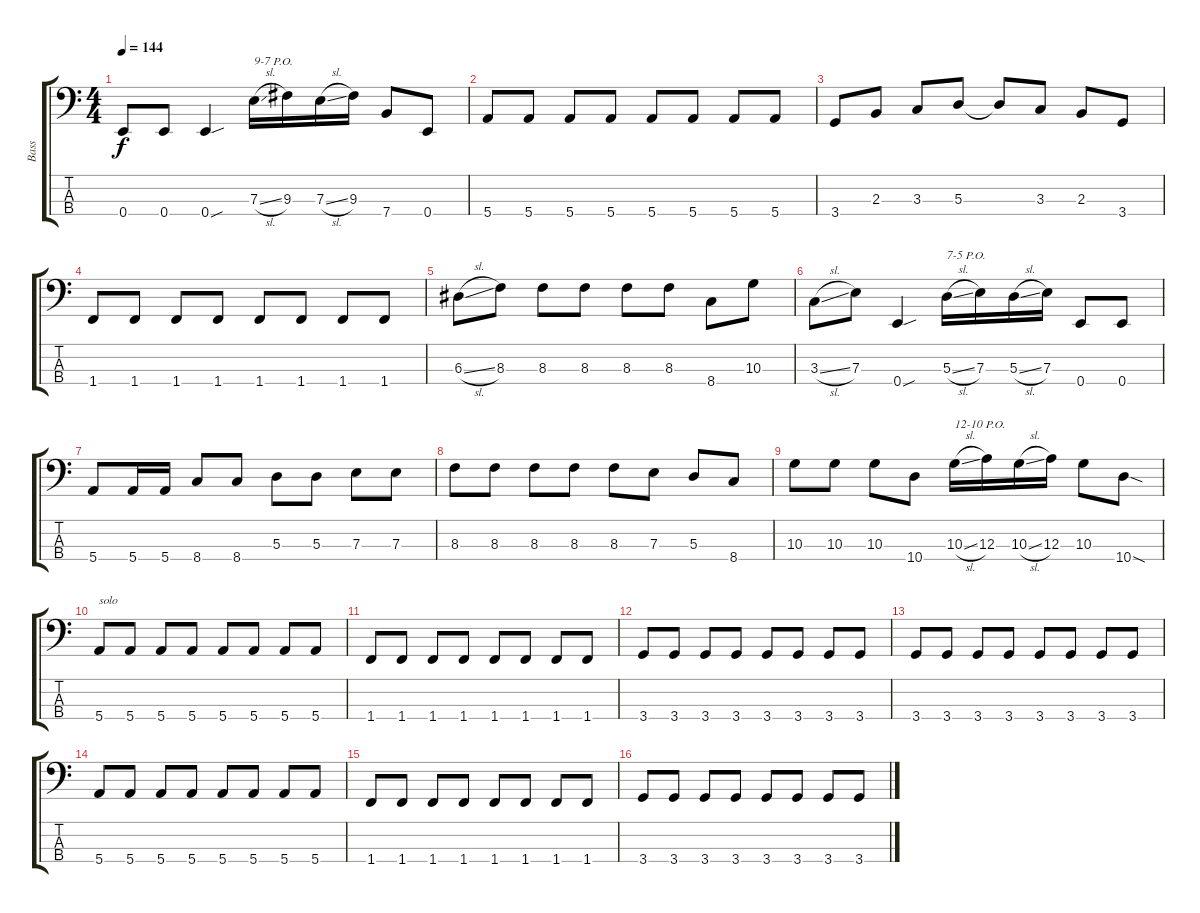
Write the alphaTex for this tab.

\track ("Bass" "Bass") {instrument electricbasspick}
\staff {score tabs}
\tuning (G2 D2 A1 E1) {hide}
\ts (4 4)
\tempo 144
\clef f4
\ks c
0.4.8{dy f} 0.4.8 0.4{sou}.4 7.3{sl}.16{txt "9-7 P.O."} 9.3.16 7.3{sl}.16 9.3.16 7.4.8 0.4.8 |
5.4.8 5.4.8 5.4.8 5.4.8 5.4.8 5.4.8 5.4.8 5.4.8 |
3.4.8 2.3.8 3.3.8 5.3.8 5.3{t}.8 3.3.8 2.3.8 3.4.8 |
1.4.8 1.4.8 1.4.8 1.4.8 1.4.8 1.4.8 1.4.8 1.4.8 |
6.3{sl}.8 8.3.8 8.3.8 8.3.8 8.3.8 8.3.8 8.4.8 10.3.8 |
3.3{sl}.8 7.3.8 0.4{sou}.4 5.3{sl}.16{txt "7-5 P.O."} 7.3.16 5.3{sl}.16 7.3.16 0.4.8 0.4.8 |
5.4.8 5.4.16 5.4.16 8.4.8 8.4.8 5.3.8 5.3.8 7.3.8 7.3.8 |
8.3.8 8.3.8 8.3.8 8.3.8 8.3.8 7.3.8 5.3.8 8.4.8 |
10.3.8 10.3.8 10.3.8 10.4.8 10.3{sl}.16{txt "12-10 P.O."} 12.3.16 10.3{sl}.16 12.3.16 10.3.8 10.4{sod}.8 |
5.4.8{txt "solo"} 5.4.8 5.4.8 5.4.8 5.4.8 5.4.8 5.4.8 5.4.8 |
1.4.8 1.4.8 1.4.8 1.4.8 1.4.8 1.4.8 1.4.8 1.4.8 |
3.4.8 3.4.8 3.4.8 3.4.8 3.4.8 3.4.8 3.4.8 3.4.8 |
3.4.8 3.4.8 3.4.8 3.4.8 3.4.8 3.4.8 3.4.8 3.4.8 |
5.4.8 5.4.8 5.4.8 5.4.8 5.4.8 5.4.8 5.4.8 5.4.8 |
1.4.8 1.4.8 1.4.8 1.4.8 1.4.8 1.4.8 1.4.8 1.4.8 |
3.4.8 3.4.8 3.4.8 3.4.8 3.4.8 3.4.8 3.4.8 3.4.8
